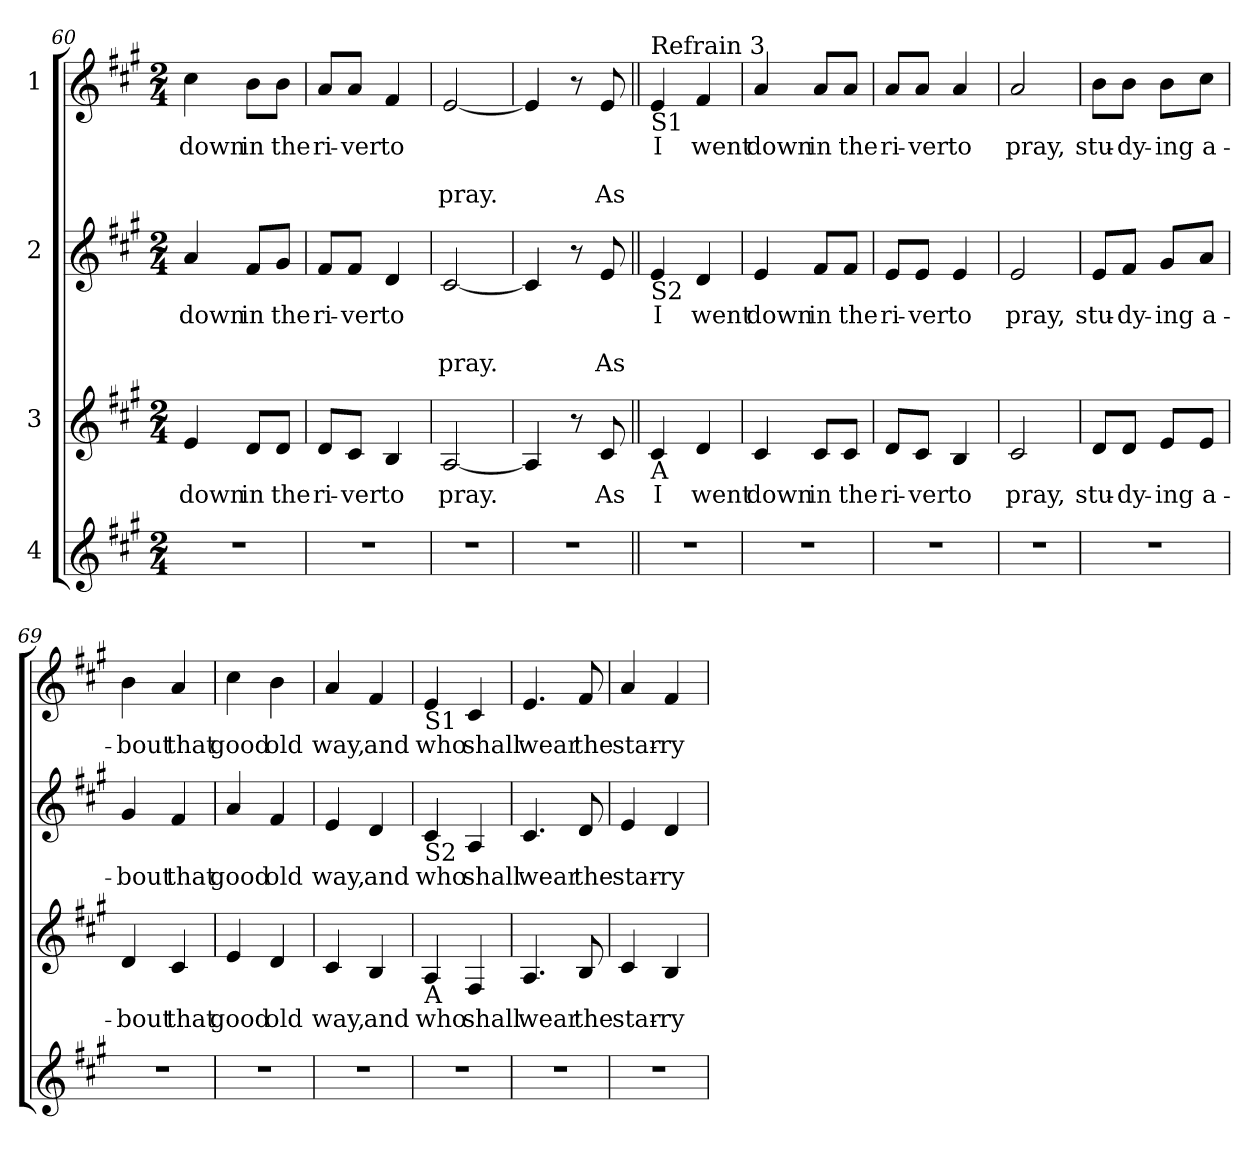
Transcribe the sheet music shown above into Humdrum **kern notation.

**kern	**kern	**text	**kern	**text	**text	**text	**kern	**text	**text	**text
*part4	*part3	*part3	*part2	*part2	*part2	*part2	*part1	*part1	*part1	*part1
*staff4	*staff3	*staff3	*staff2	*staff2	*staff2	*staff2	*staff1	*staff1	*staff1	*staff1
*I"4	*I"3	*	*I"2	*	*	*	*I"1	*	*	*
*clefG2	*clefG2	*	*clefG2	*	*	*	*clefG2	*	*	*
*k[f#c#g#]	*k[f#c#g#]	*	*k[f#c#g#]	*	*	*	*k[f#c#g#]	*	*	*
*A:	*A:	*	*A:	*	*	*	*A:	*	*	*
*M2/4	*M2/4	*	*M2/4	*	*	*	*M2/4	*	*	*
=60	=60	=60	=60	=60	=60	=60	=60	=60	=60	=60
2r	4e/	down	4a/	down	.	.	4cc#\	down	.	.
.	8d/L	in	8f#/L	in	.	.	8b\L	in	.	.
.	8d/J	the	8g#/J	the	.	.	8b\J	the	.	.
=61	=61	=61	=61	=61	=61	=61	=61	=61	=61	=61
2r	8d/L	ri-	8f#/L	ri-	.	.	8a/L	ri-	.	.
.	8c#/J	-ver	8f#/J	-ver	.	.	8a/J	-ver	.	.
.	4B/	to	4d/	to	.	.	4f#/	to	.	.
=62	=62	=62	=62	=62	=62	=62	=62	=62	=62	=62
2r	[2A/	pray.	[2c#/	.	.	pray.	[2e/	.	.	pray.
=63	=63	=63	=63	=63	=63	=63	=63	=63	=63	=63
2r	4A/]	.	4c#/]	.	.	.	4e/]	.	.	.
.	8r	.	8r	.	.	.	8r	.	.	.
.	8c#/	As	8e/	.	.	As	8e/	.	.	As
!!LO:LB:g=z
=64||	=64||	=64||	=64||	=64||	=64||	=64||	=64||	=64||	=64||	=64||
!	!	!	!	!	!	!	!LO:TX:a:t=Refrain 3	!	!	!
!	!	!	!	!	!	!	!LO:TX:b:t=S1	!	!	!
!	!	!	!LO:TX:b:t=S2	!	!	!	!	!	!	!
!	!LO:TX:b:t=A	!	!	!	!	!	!	!	!	!
2r	4c#/	I	4e/	I	.	.	4e/	I	.	.
.	4d/	went	4d/	went	.	.	4f#/	went	.	.
=65	=65	=65	=65	=65	=65	=65	=65	=65	=65	=65
2r	4c#/	down	4e/	down	.	.	4a/	down	.	.
.	8c#/L	in	8f#/L	in	.	.	8a/L	in	.	.
.	8c#/J	the	8f#/J	the	.	.	8a/J	the	.	.
=66	=66	=66	=66	=66	=66	=66	=66	=66	=66	=66
2r	8d/L	ri-	8e/L	ri-	.	.	8a/L	ri-	.	.
.	8c#/J	-ver	8e/J	-ver	.	.	8a/J	-ver	.	.
.	4B/	to	4e/	to	.	.	4a/	to	.	.
=67	=67	=67	=67	=67	=67	=67	=67	=67	=67	=67
2r	2c#/	pray,	2e/	pray,	.	.	2a/	pray,	.	.
=68	=68	=68	=68	=68	=68	=68	=68	=68	=68	=68
2r	8d/L	stu-	8e/L	stu-	.	.	8b\L	stu-	.	.
.	8d/J	-dy-	8f#/J	-dy-	.	.	8b\J	-dy-	.	.
.	8e/L	-ing	8g#/L	-ing	.	.	8b\L	-ing	.	.
.	8e/J	a-	8a/J	a-	.	.	8cc#\J	a-	.	.
=69	=69	=69	=69	=69	=69	=69	=69	=69	=69	=69
2r	4d/	-bout	4g#/	-bout	.	.	4b\	-bout	.	.
.	4c#/	that	4f#/	that	.	.	4a/	that	.	.
=70	=70	=70	=70	=70	=70	=70	=70	=70	=70	=70
2r	4e/	good	4a/	good	.	.	4cc#\	good	.	.
.	4d/	old	4f#/	old	.	.	4b\	old	.	.
=71	=71	=71	=71	=71	=71	=71	=71	=71	=71	=71
2r	4c#/	way,	4e/	way,	.	.	4a/	way,	.	.
.	4B/	and	4d/	and	.	.	4f#/	and	.	.
!!LO:LB:g=z
=72	=72	=72	=72	=72	=72	=72	=72	=72	=72	=72
!	!	!	!	!	!	!	!LO:TX:b:t=S1	!	!	!
!	!	!	!LO:TX:b:t=S2	!	!	!	!	!	!	!
!	!LO:TX:b:t=A	!	!	!	!	!	!	!	!	!
2r	4A/	who	4c#/	who	.	.	4e/	who	.	.
.	4F#/	shall	4A/	shall	.	.	4c#/	shall	.	.
=73	=73	=73	=73	=73	=73	=73	=73	=73	=73	=73
2r	4.A/	wear	4.c#/	wear	.	.	4.e/	wear	.	.
.	8B/	the	8d/	the	.	.	8f#/	the	.	.
=74	=74	=74	=74	=74	=74	=74	=74	=74	=74	=74
2r	4c#/	star-	4e/	star-	.	.	4a/	star-	.	.
.	4B/	-ry	4d/	-ry	.	.	4f#/	-ry	.	.
=	=	=	=	=	=	=	=	=	=	=
*-	*-	*-	*-	*-	*-	*-	*-	*-	*-	*-
